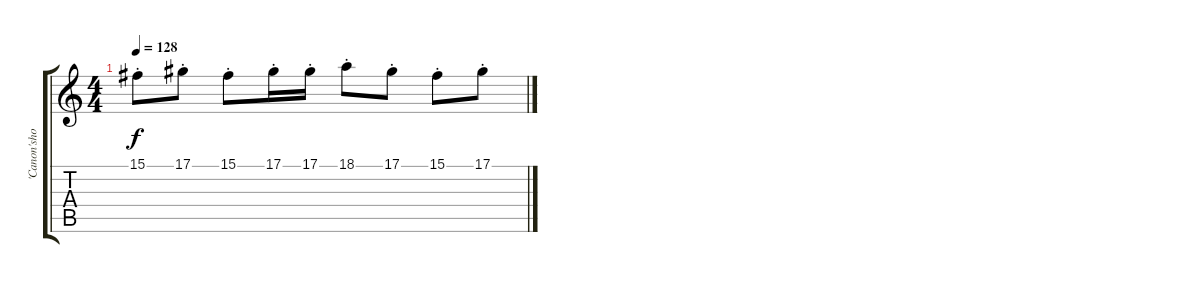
\track ("'Canon'shot" "'Canon'sho") {instrument gunshot}
\staff {score tabs}
\tuning (Eb4 Bb3 Gb3 Db3 Ab2 Eb2) {hide}
\ts (4 4)
\tempo 128
\clef g2
\ks c
15.1{st}.8{dy f volume 16 balance 14 instrument stringensemble1} 17.1{st}.8 15.1{st}.8 17.1{st}.16 17.1{st}.16 18.1{st}.8 17.1{st}.8 15.1{st}.8 17.1{st}.8
